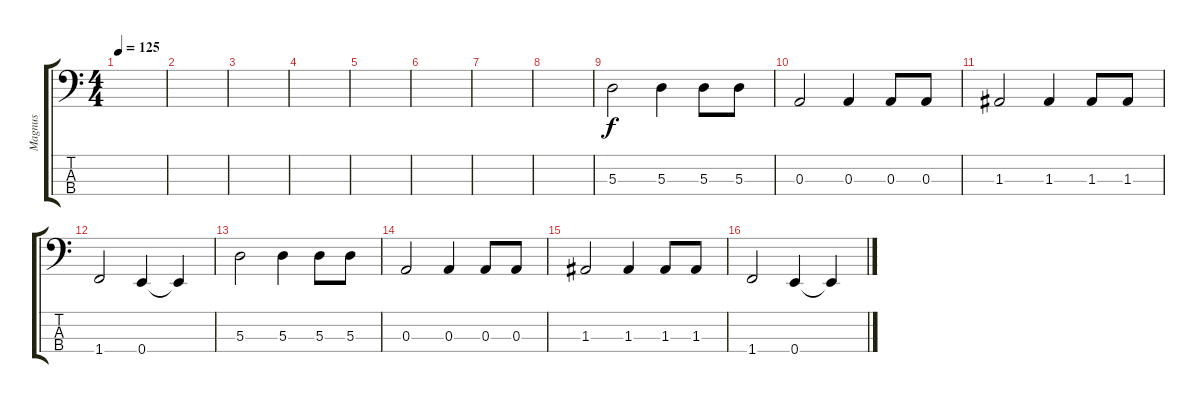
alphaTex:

\track ("Magnus" "Magnus") {instrument electricbassfinger}
\staff {score tabs}
\tuning (G2 D2 A1 E1) {hide}
\ts (4 4)
\tempo 125
\clef f4
\ks c
|
|
|
|
|
|
|
|
5.3.2 5.3.4 5.3.8 5.3.8 |
0.3.2 0.3.4 0.3.8 0.3.8 |
1.3.2 1.3.4 1.3.8 1.3.8 |
1.4.2 0.4.4 0.4{t}.4 |
5.3.2 5.3.4 5.3.8 5.3.8 |
0.3.2 0.3.4 0.3.8 0.3.8 |
1.3.2 1.3.4 1.3.8 1.3.8 |
1.4.2 0.4.4 0.4{t}.4
